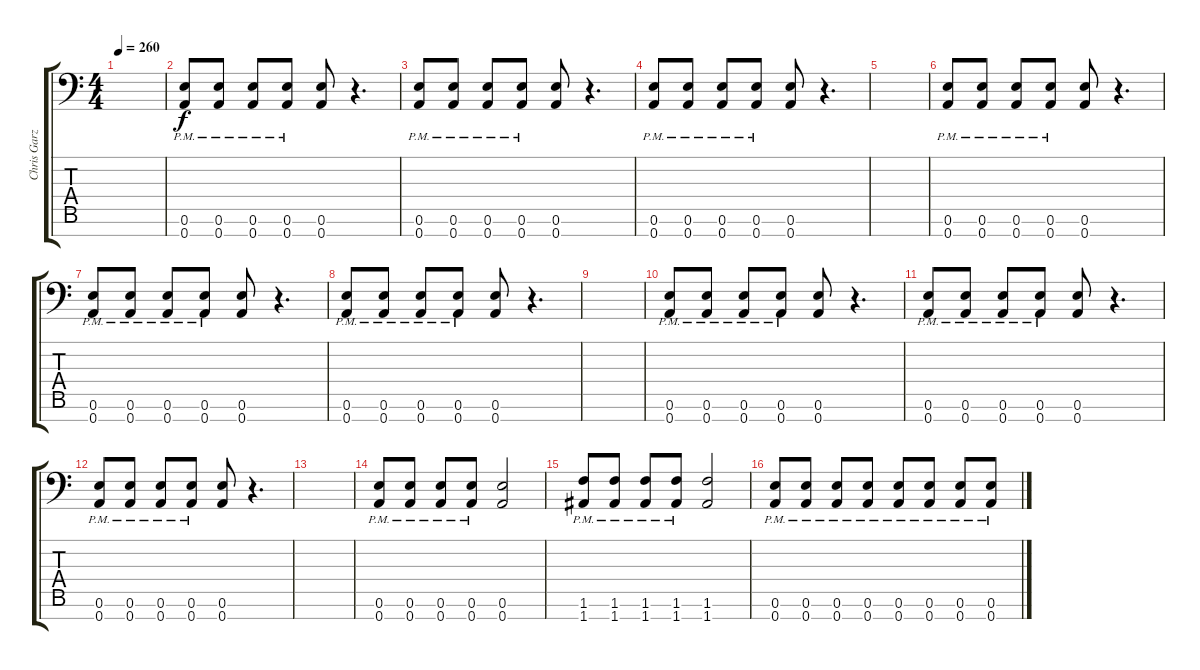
\track ("Chris Garza" "Chris Garz") {instrument distortionguitar}
\staff {score tabs}
\tuning (E4 B3 G3 D3 A2 E2 A1) {hide}
\ts (4 4)
\tempo 260
\clef f4
\ks c
|
(0.6{pm} 0.7{pm}).8 (0.6{pm} 0.7{pm}).8 (0.6{pm} 0.7{pm}).8 (0.6{pm} 0.7{pm}).8 (0.6 0.7).8 r.4{d} |
(0.6{pm} 0.7{pm}).8 (0.6{pm} 0.7{pm}).8 (0.6{pm} 0.7{pm}).8 (0.6{pm} 0.7{pm}).8 (0.6 0.7).8 r.4{d} |
(0.6{pm} 0.7{pm}).8 (0.6{pm} 0.7{pm}).8 (0.6{pm} 0.7{pm}).8 (0.6{pm} 0.7{pm}).8 (0.6 0.7).8 r.4{d} |
|
(0.6{pm} 0.7{pm}).8 (0.6{pm} 0.7{pm}).8 (0.6{pm} 0.7{pm}).8 (0.6{pm} 0.7{pm}).8 (0.6 0.7).8 r.4{d} |
(0.6{pm} 0.7{pm}).8 (0.6{pm} 0.7{pm}).8 (0.6{pm} 0.7{pm}).8 (0.6{pm} 0.7{pm}).8 (0.6 0.7).8 r.4{d} |
(0.6{pm} 0.7{pm}).8 (0.6{pm} 0.7{pm}).8 (0.6{pm} 0.7{pm}).8 (0.6{pm} 0.7{pm}).8 (0.6 0.7).8 r.4{d} |
|
(0.6{pm} 0.7{pm}).8 (0.6{pm} 0.7{pm}).8 (0.6{pm} 0.7{pm}).8 (0.6{pm} 0.7{pm}).8 (0.6 0.7).8 r.4{d} |
(0.6{pm} 0.7{pm}).8 (0.6{pm} 0.7{pm}).8 (0.6{pm} 0.7{pm}).8 (0.6{pm} 0.7{pm}).8 (0.6 0.7).8 r.4{d} |
(0.6{pm} 0.7{pm}).8 (0.6{pm} 0.7{pm}).8 (0.6{pm} 0.7{pm}).8 (0.6{pm} 0.7{pm}).8 (0.6 0.7).8 r.4{d} |
|
(0.6{pm} 0.7{pm}).8 (0.6{pm} 0.7{pm}).8 (0.6{pm} 0.7{pm}).8 (0.6{pm} 0.7{pm}).8 (0.6 0.7).2 |
(1.6{pm} 1.7{pm}).8 (1.6{pm} 1.7{pm}).8 (1.6{pm} 1.7{pm}).8 (1.6{pm} 1.7{pm}).8 (1.6 1.7).2 |
(0.6{pm} 0.7{pm}).8 (0.6{pm} 0.7{pm}).8 (0.6{pm} 0.7{pm}).8 (0.6{pm} 0.7{pm}).8 (0.6{pm} 0.7{pm}).8 (0.6{pm} 0.7{pm}).8 (0.6{pm} 0.7{pm}).8 (0.6{pm} 0.7{pm}).8
